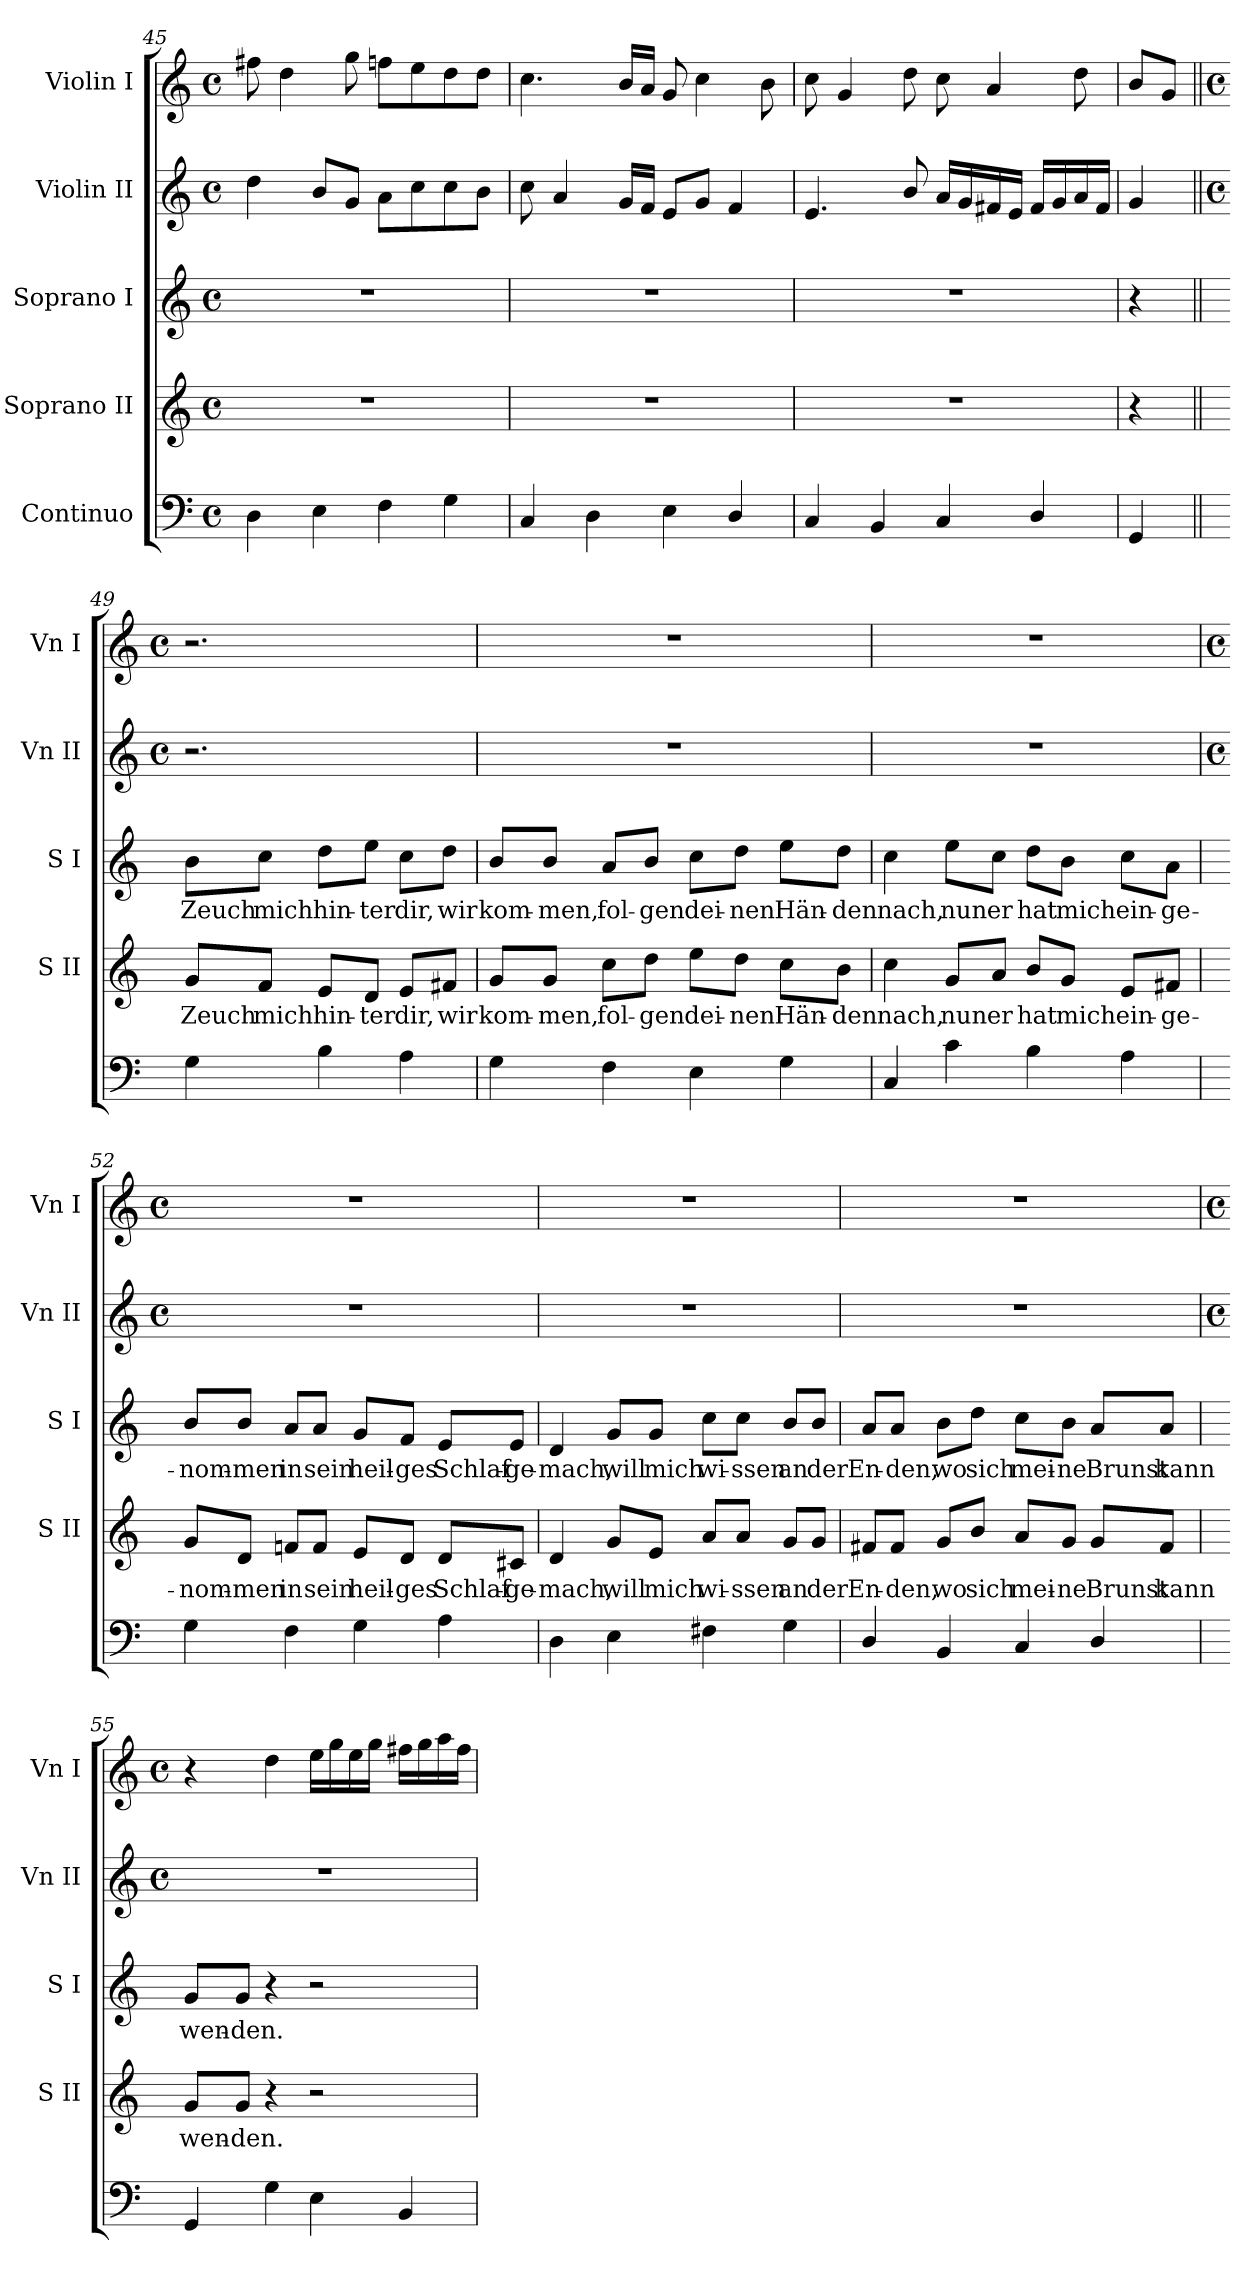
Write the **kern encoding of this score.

**kern	**kern	**text	**kern	**text	**kern	**kern
*part5	*part4	*part4	*part3	*part3	*part2	*part1
*staff5	*staff4	*staff4	*staff3	*staff3	*staff2	*staff1
*I"Continuo	*I"Soprano II	*	*I"Soprano I	*	*I"Violin II	*I"Violin I
*	*I'S II	*	*I'S I	*	*I'Vn II	*I'Vn I
*clefF4	*clefG2	*	*clefG2	*	*clefG2	*clefG2
*k[]	*k[]	*	*k[]	*	*k[]	*k[]
*C:	*C:	*	*C:	*	*C:	*C:
*M4/4	*M4/4	*	*M4/4	*	*M4/4	*M4/4
*met(c)	*met(c)	*	*met(c)	*	*met(c)	*met(c)
=45	=45	=45	=45	=45	=45	=45
4D	1r	.	1r	.	4dd	8ff#
.	.	.	.	.	.	4dd
4E	.	.	.	.	8bL	.
.	.	.	.	.	8gJ	8gg
4F	.	.	.	.	8aL	8ffL
.	.	.	.	.	8cc	8ee
4G	.	.	.	.	8cc	8dd
.	.	.	.	.	8bJ	8ddJ
=46	=46	=46	=46	=46	=46	=46
4C	1r	.	1r	.	8cc	4.cc
.	.	.	.	.	4a	.
4D	.	.	.	.	.	.
.	.	.	.	.	16gLL	16bLL
.	.	.	.	.	16fJJ	16aJJ
4E	.	.	.	.	8eL	8g
.	.	.	.	.	8gJ	4cc
4D/	.	.	.	.	4f	.
.	.	.	.	.	.	8b
=47	=47	=47	=47	=47	=47	=47
4C	1r	.	1r	.	4.e	8cc
.	.	.	.	.	.	4g
4BB	.	.	.	.	.	.
.	.	.	.	.	8b/	8dd
4C	.	.	.	.	16aLL	8cc
.	.	.	.	.	16g	.
.	.	.	.	.	16f#X	4a
.	.	.	.	.	16eJJ	.
4D/	.	.	.	.	16f#LL	.
.	.	.	.	.	16g	.
.	.	.	.	.	16a	8dd
.	.	.	.	.	16f#JJ	.
=48	=48	=48	=48	=48	=48	=48
4GG	4r	.	4r	.	4g	8bL
.	.	.	.	.	.	8gJ
!!LO:LB:g=z
=49||	=49||	=49||	=49||	=49||	=49||	=49||
*	*	*	*	*	*M4/4	*M4/4
*	*	*	*	*	*met(c)	*met(c)
!	!	!LO:LY:b	!	!LO:LY:b	!	!
4G	8g/L	Zeuch	8b\L	Zeuch	2.r	2.r
!	!	!LO:LY:b	!	!LO:LY:b	!	!
.	8f/J	mich	8cc\J	mich	.	.
!	!	!LO:LY:b	!	!LO:LY:b	!	!
4B	8e/L	hin-	8dd\L	hin-	.	.
!	!	!LO:LY:b	!	!LO:LY:b	!	!
.	8d/J	-ter	8ee\J	-ter	.	.
!	!	!LO:LY:b	!	!LO:LY:b	!	!
4A	8e/L	dir,	8cc\L	dir,	.	.
!	!	!LO:LY:b	!	!LO:LY:b	!	!
.	8f#X/J	wir	8dd\J	wir	.	.
=50	=50	=50	=50	=50	=50	=50
!	!	!LO:LY:b	!	!LO:LY:b	!	!
4G	8g/L	kom-	8b/L	kom-	1r	1r
!	!	!LO:LY:b	!	!LO:LY:b	!	!
.	8g/J	-men,	8b/J	-men,	.	.
!	!	!LO:LY:b	!	!LO:LY:b	!	!
4F	8cc\L	fol-	8a/L	fol-	.	.
!	!	!LO:LY:b	!	!LO:LY:b	!	!
.	8dd\J	-gen	8b/J	-gen	.	.
!	!	!LO:LY:b	!	!LO:LY:b	!	!
4E	8ee\L	dei-	8cc\L	dei-	.	.
!	!	!LO:LY:b	!	!LO:LY:b	!	!
.	8dd\J	-nen	8dd\J	-nen	.	.
!	!	!LO:LY:b	!	!LO:LY:b	!	!
4G	8cc\L	Hän-	8ee\L	Hän-	.	.
!	!	!LO:LY:b	!	!LO:LY:b	!	!
.	8b\J	-den	8dd\J	-den	.	.
=51	=51	=51	=51	=51	=51	=51
!	!	!LO:LY:b	!	!LO:LY:b	!	!
4C	4cc	nach,	4cc	nach,	1r	1r
!	!	!LO:LY:b	!	!LO:LY:b	!	!
4c	8g/L	nun	8ee\L	nun	.	.
!	!	!LO:LY:b	!	!LO:LY:b	!	!
.	8a/J	er	8cc\J	er	.	.
!	!	!LO:LY:b	!	!LO:LY:b	!	!
4B	8b/L	hat	8dd\L	hat	.	.
!	!	!LO:LY:b	!	!LO:LY:b	!	!
.	8g/J	mich	8b\J	mich	.	.
!	!	!LO:LY:b	!	!LO:LY:b	!	!
4A	8e/L	ein-	8cc\L	ein-	.	.
!	!	!LO:LY:b	!	!LO:LY:b	!	!
.	8f#X/J	-ge-	8a\J	-ge-	.	.
!!LO:LB:g=z
=52	=52	=52	=52	=52	=52	=52
*	*	*	*	*	*M4/4	*M4/4
*	*	*	*	*	*met(c)	*met(c)
!	!	!LO:LY:b	!	!LO:LY:b	!	!
4G	8g/L	-nom-	8b/L	-nom-	1r	1r
!	!	!LO:LY:b	!	!LO:LY:b	!	!
.	8d/J	-men	8b/J	-men	.	.
!	!	!LO:LY:b	!	!LO:LY:b	!	!
4F	8fn/L	in	8a/L	in	.	.
!	!	!LO:LY:b	!	!LO:LY:b	!	!
.	8f/J	sein	8a/J	sein	.	.
!	!	!LO:LY:b	!	!LO:LY:b	!	!
4G	8e/L	heil-	8g/L	heil-	.	.
!	!	!LO:LY:b	!	!LO:LY:b	!	!
.	8d/J	-ges	8f/J	-ges	.	.
!	!	!LO:LY:b	!	!LO:LY:b	!	!
4A	8d/L	Schlaf-	8e/L	Schlaf-	.	.
!	!	!LO:LY:b	!	!LO:LY:b	!	!
.	8c#X/J	-ge-	8e/J	-ge-	.	.
=53	=53	=53	=53	=53	=53	=53
!	!	!LO:LY:b	!	!LO:LY:b	!	!
4D	4d	-mach,	4d	-mach,	1r	1r
!	!	!LO:LY:b	!	!LO:LY:b	!	!
4E	8g/L	will	8g/L	will	.	.
!	!	!LO:LY:b	!	!LO:LY:b	!	!
.	8e/J	mich	8g/J	mich	.	.
!	!	!LO:LY:b	!	!LO:LY:b	!	!
4F#X	8a/L	wi-	8cc\L	wi-	.	.
!	!	!LO:LY:b	!	!LO:LY:b	!	!
.	8a/J	-ssen	8cc\J	-ssen	.	.
!	!	!LO:LY:b	!	!LO:LY:b	!	!
4G	8g/L	an	8b/L	an	.	.
!	!	!LO:LY:b	!	!LO:LY:b	!	!
.	8g/J	der	8b/J	der	.	.
=54	=54	=54	=54	=54	=54	=54
!	!	!LO:LY:b	!	!LO:LY:b	!	!
4D/	8f#X/L	En-	8a/L	En-	1r	1r
!	!	!LO:LY:b	!	!LO:LY:b	!	!
.	8f#/J	-den,	8a/J	-den,	.	.
!	!	!LO:LY:b	!	!LO:LY:b	!	!
4BB	8g/L	wo	8b\L	wo	.	.
!	!	!LO:LY:b	!	!LO:LY:b	!	!
.	8b/J	sich	8dd\J	sich	.	.
!	!	!LO:LY:b	!	!LO:LY:b	!	!
4C	8a/L	mei-	8cc\L	mei-	.	.
!	!	!LO:LY:b	!	!LO:LY:b	!	!
.	8g/J	-ne	8b\J	-ne	.	.
!	!	!LO:LY:b	!	!LO:LY:b	!	!
4D/	8g/L	Brunst	8a/L	Brunst	.	.
!	!	!LO:LY:b	!	!LO:LY:b	!	!
.	8f#/J	kann	8a/J	kann	.	.
!!LO:LB:g=z
=55	=55	=55	=55	=55	=55	=55
*	*	*	*	*	*k[]	*k[]
*	*	*	*	*	*C:	*C:
*	*	*	*	*	*M4/4	*M4/4
*	*	*	*	*	*met(c)	*met(c)
!	!	!LO:LY:b	!	!LO:LY:b	!	!
4GG	8g/L	wen-	8g/L	wen-	1r	4r
!	!	!LO:LY:b	!	!LO:LY:b	!	!
.	8g/J	-den.	8g/J	-den.	.	.
4G	4r	.	4r	.	.	4dd
4E	2r	.	2r	.	.	16eeLL
.	.	.	.	.	.	16gg
.	.	.	.	.	.	16ee
.	.	.	.	.	.	16ggJJ
4BB	.	.	.	.	.	16ff#XLL
.	.	.	.	.	.	16gg
.	.	.	.	.	.	16aa
.	.	.	.	.	.	16ff#JJ
=	=	=	=	=	=	=
*-	*-	*-	*-	*-	*-	*-
